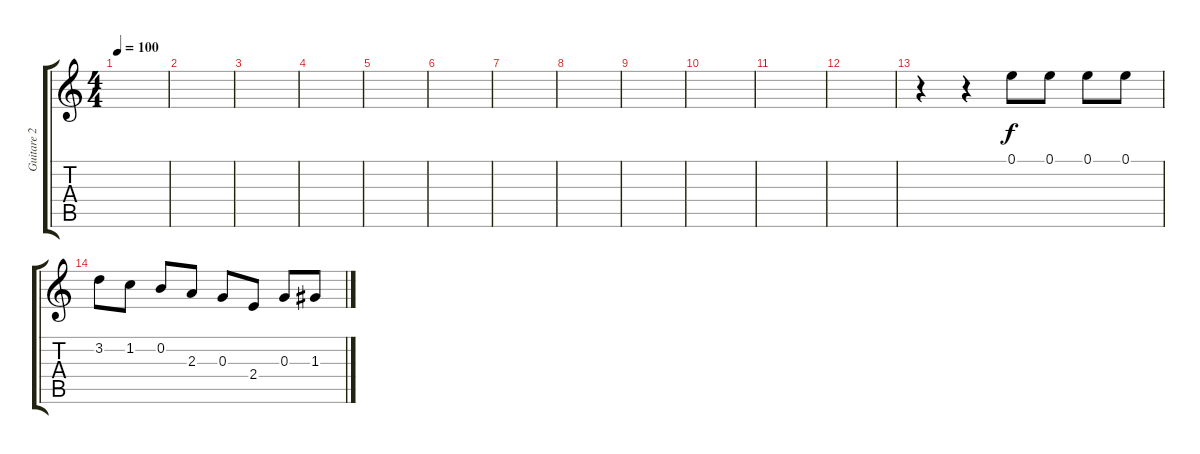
\track ("Guitare 2" "Guitare 2") {instrument distortionguitar}
\staff {score tabs}
\tuning (E4 B3 G3 D3 A2 E2) {hide}
\ts (4 4)
\tempo 100
\clef g2
\ks c
|
|
|
|
|
|
|
|
|
|
|
|
r.4 r.4 0.1.8 0.1.8 0.1.8 0.1.8 |
3.2.8 1.2.8 0.2.8 2.3.8 0.3.8 2.4.8 0.3.8 1.3.8
